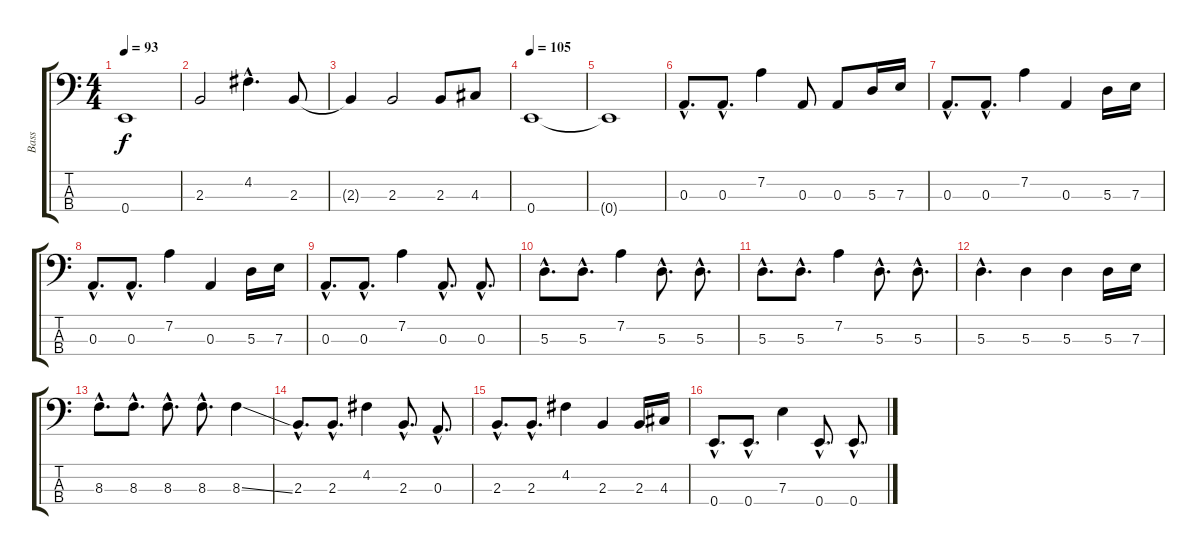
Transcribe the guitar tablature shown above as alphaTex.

\track ("Bass" "Bass") {instrument electricbasspick}
\staff {score tabs}
\tuning (G2 D2 A1 E1) {hide}
\ts (4 4)
\tempo 93
\clef f4
\ks c
0.4{t}.1{dy f} |
2.3.2 4.2{hac}.4{d} 2.3.8 |
2.3{t}.4 2.3.2 2.3.8 4.3.8 |
\tempo 105
0.4.1 |
0.4{t}.1 |
0.3{hac}.8{d} 0.3{hac}.8{d} 7.2.4 0.3.8 0.3.8 5.3.16 7.3.16 |
0.3{hac}.8{d} 0.3{hac}.8{d} 7.2.4 0.3.4 5.3.16 7.3.16 |
0.3{hac}.8{d} 0.3{hac}.8{d} 7.2.4 0.3.4 5.3.16 7.3.16 |
0.3{hac}.8{d} 0.3{hac}.8{d} 7.2.4 0.3{hac}.8{d} 0.3{hac}.8{d} |
5.3{hac}.8{d} 5.3{hac}.8{d} 7.2.4 5.3{hac}.8{d} 5.3{hac}.8{d} |
5.3{hac}.8{d} 5.3{hac}.8{d} 7.2.4 5.3{hac}.8{d} 5.3{hac}.8{d} |
5.3{hac}.4{d} 5.3.4 5.3.4 5.3.16 7.3.16 |
8.3{hac}.8{d} 8.3{hac}.8{d} 8.3{hac}.8{d} 8.3{hac}.8{d} 8.3{ss}.4 |
2.3{hac}.8{d} 2.3{hac}.8{d} 4.2.4 2.3{hac}.8{d} 0.3{hac}.8{d} |
2.3{hac}.8{d} 2.3{hac}.8{d} 4.2.4 2.3.4 2.3.16 4.3.16 |
0.4{hac}.8{d} 0.4{hac}.8{d} 7.3.4 0.4{hac}.8{d} 0.4{hac}.8{d}
